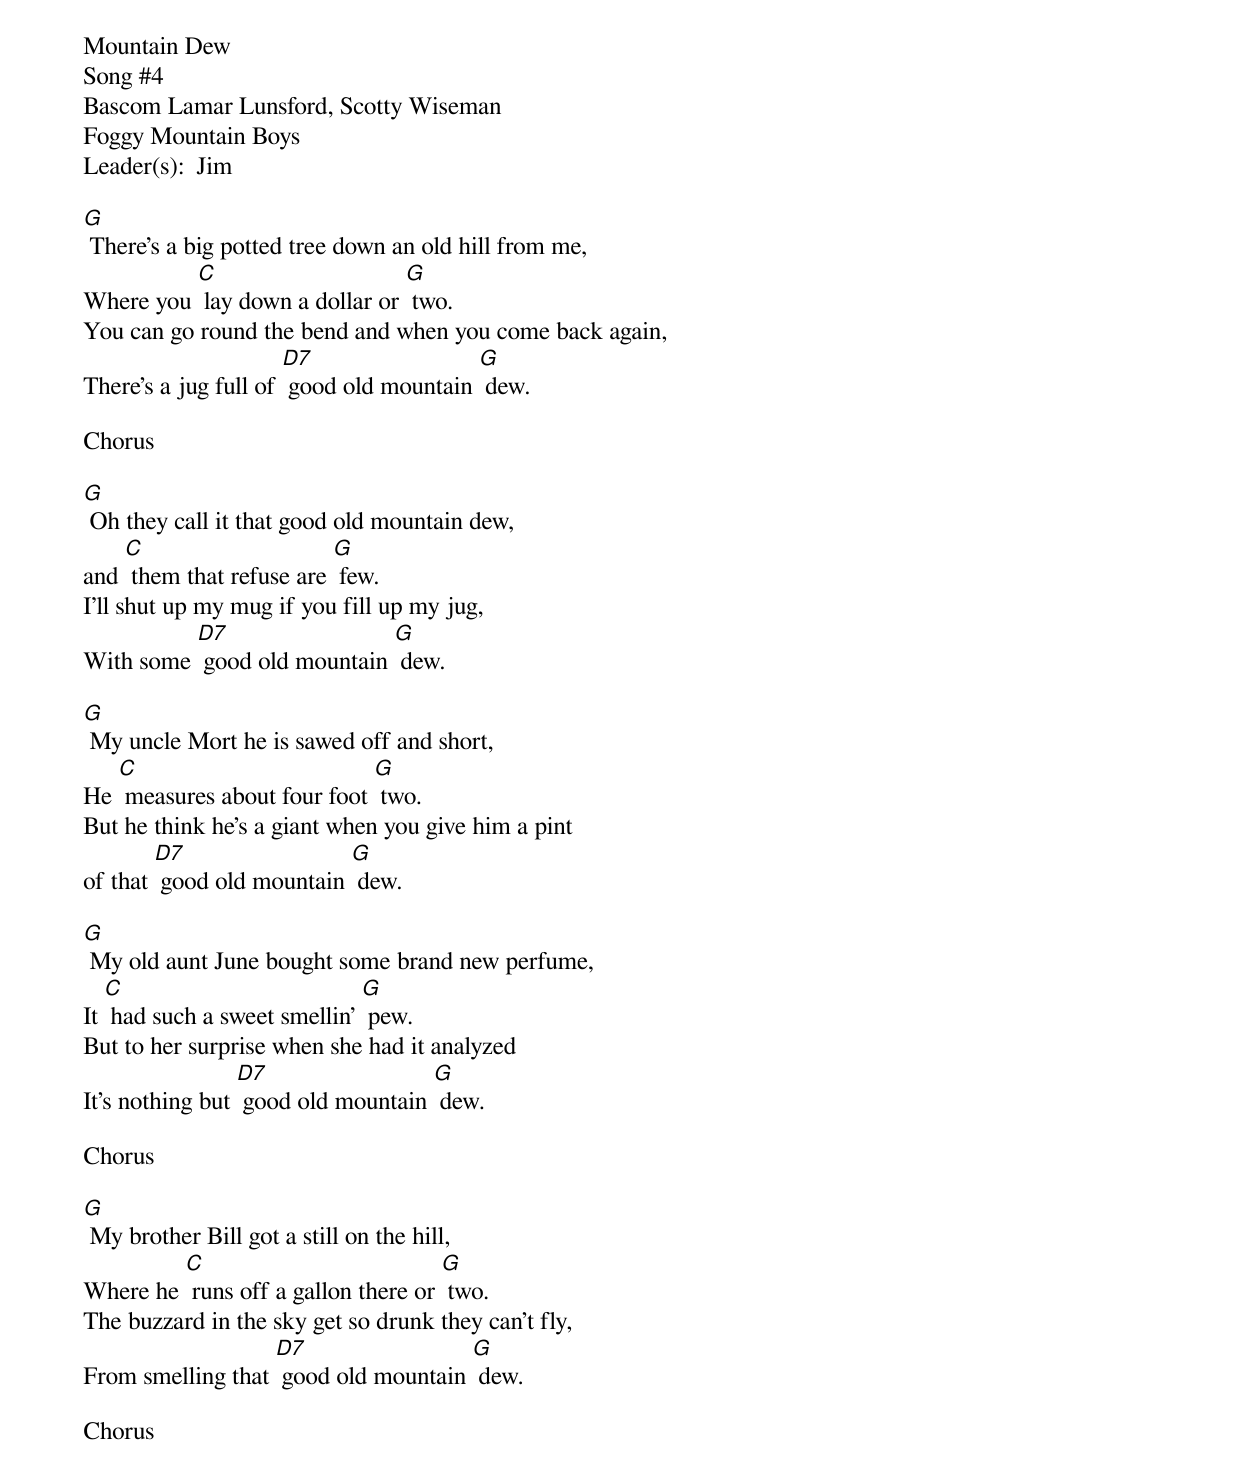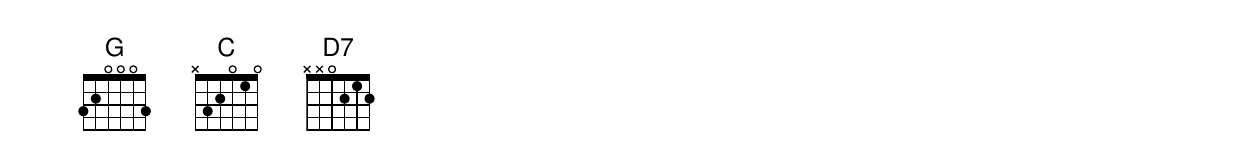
Mountain Dew
Song #4
Bascom Lamar Lunsford, Scotty Wiseman
Foggy Mountain Boys
Leader(s):  Jim

[G] There's a big potted tree down an old hill from me,
Where you [C] lay down a dollar or [G] two.
You can go round the bend and when you come back again,
There's a jug full of [D7] good old mountain [G] dew.

Chorus

[G] Oh they call it that good old mountain dew,
and [C] them that refuse are [G] few.
I'll shut up my mug if you fill up my jug,
With some [D7] good old mountain [G] dew.

[G] My uncle Mort he is sawed off and short,
He [C] measures about four foot [G] two.
But he think he's a giant when you give him a pint
of that [D7] good old mountain [G] dew.

[G] My old aunt June bought some brand new perfume,
It [C] had such a sweet smellin' [G] pew.
But to her surprise when she had it analyzed
It's nothing but [D7] good old mountain [G] dew.

Chorus

[G] My brother Bill got a still on the hill,
Where he [C] runs off a gallon there or [G] two.
The buzzard in the sky get so drunk they can't fly,
From smelling that [D7] good old mountain [G] dew.

Chorus
